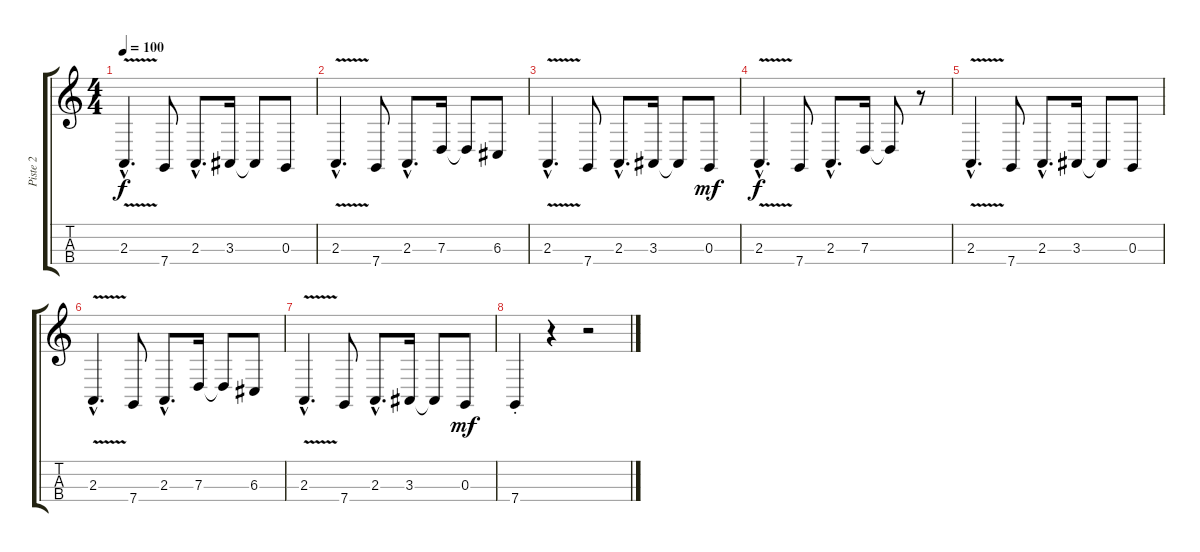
\track ("Piste 2" "Piste 2") {instrument cello}
\staff {score tabs}
\tuning (A3 D3 G2 C2) {hide}
\ts (4 4)
\tempo 100
\clef g2
\ks c
2.3{v hac}.4{d dy f} 7.4.8 2.3{hac}.8{d} 3.3.16 3.3{t}.8 0.3.8 |
2.3{v hac}.4{d} 7.4.8 2.3{hac}.8{d} 7.3.16 7.3{t}.8 6.3.8 |
2.3{v hac}.4{d} 7.4.8 2.3{hac}.8{d} 3.3.16 3.3{t}.8 0.3.8{dy mf} |
2.3{v hac}.4{d dy f} 7.4.8 2.3{hac}.8{d} 7.3.16 7.3{t}.8 r.8 |
2.3{v hac}.4{d} 7.4.8 2.3{hac}.8{d} 3.3.16 3.3{t}.8 0.3.8 |
2.3{v hac}.4{d} 7.4.8 2.3{hac}.8{d} 7.3.16 7.3{t}.8 6.3.8 |
2.3{v hac}.4{d} 7.4.8 2.3{hac}.8{d} 3.3.16 3.3{t}.8 0.3.8{dy mf} |
7.4{st}.4 r.4 r.2
